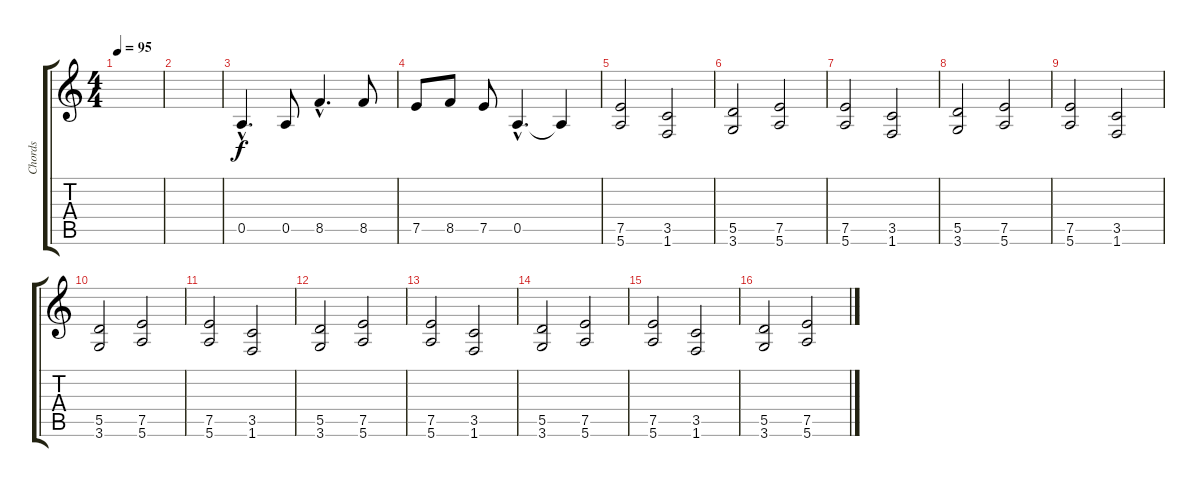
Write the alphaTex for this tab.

\track ("Chords" "Chords") {instrument acousticguitarsteel}
\staff {score tabs}
\tuning (E4 B3 G3 D3 A2 E2) {hide}
\ts (4 4)
\tempo 95
\clef g2
\ks c
|
|
0.5{hac}.4{d} 0.5.8 8.5{hac}.4{d} 8.5.8 |
7.5.8 8.5.8 7.5.8 0.5{hac}.4{d} 0.5{t}.4 |
(7.5 5.6).2 (3.5 1.6).2 |
(5.5 3.6).2 (7.5 5.6).2 |
(7.5 5.6).2 (3.5 1.6).2 |
(5.5 3.6).2 (7.5 5.6).2 |
(7.5 5.6).2 (3.5 1.6).2 |
(5.5 3.6).2 (7.5 5.6).2 |
(7.5 5.6).2 (3.5 1.6).2 |
(5.5 3.6).2 (7.5 5.6).2 |
(7.5 5.6).2 (3.5 1.6).2 |
(5.5 3.6).2 (7.5 5.6).2 |
(7.5 5.6).2 (3.5 1.6).2 |
(5.5 3.6).2 (7.5 5.6).2
